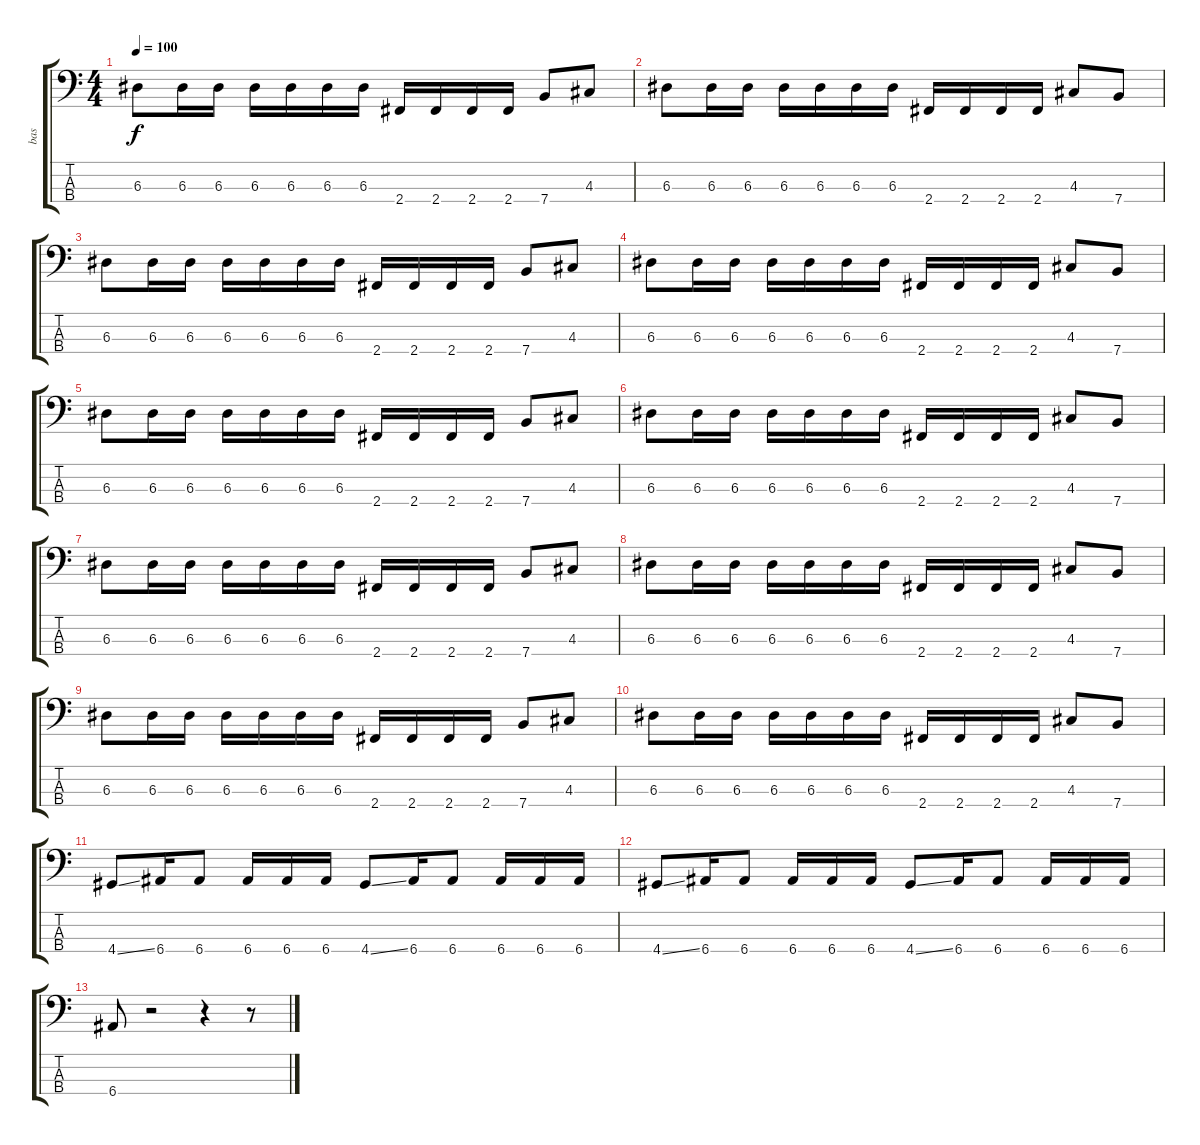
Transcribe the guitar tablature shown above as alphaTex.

\track ("bas" "bas") {instrument electricbasspick}
\staff {score tabs}
\tuning (G2 D2 A1 E1) {hide}
\ts (4 4)
\tempo 100
\clef f4
\ks c
6.3.8{dy f} 6.3.16 6.3.16 6.3.16 6.3.16 6.3.16 6.3.16 2.4.16 2.4.16 2.4.16 2.4.16 7.4.8 4.3.8 |
6.3.8 6.3.16 6.3.16 6.3.16 6.3.16 6.3.16 6.3.16 2.4.16 2.4.16 2.4.16 2.4.16 4.3.8 7.4.8 |
6.3.8 6.3.16 6.3.16 6.3.16 6.3.16 6.3.16 6.3.16 2.4.16 2.4.16 2.4.16 2.4.16 7.4.8 4.3.8 |
6.3.8 6.3.16 6.3.16 6.3.16 6.3.16 6.3.16 6.3.16 2.4.16 2.4.16 2.4.16 2.4.16 4.3.8 7.4.8 |
6.3.8 6.3.16 6.3.16 6.3.16 6.3.16 6.3.16 6.3.16 2.4.16 2.4.16 2.4.16 2.4.16 7.4.8 4.3.8 |
6.3.8 6.3.16 6.3.16 6.3.16 6.3.16 6.3.16 6.3.16 2.4.16 2.4.16 2.4.16 2.4.16 4.3.8 7.4.8 |
6.3.8 6.3.16 6.3.16 6.3.16 6.3.16 6.3.16 6.3.16 2.4.16 2.4.16 2.4.16 2.4.16 7.4.8 4.3.8 |
6.3.8 6.3.16 6.3.16 6.3.16 6.3.16 6.3.16 6.3.16 2.4.16 2.4.16 2.4.16 2.4.16 4.3.8 7.4.8 |
6.3.8 6.3.16 6.3.16 6.3.16 6.3.16 6.3.16 6.3.16 2.4.16 2.4.16 2.4.16 2.4.16 7.4.8 4.3.8 |
6.3.8 6.3.16 6.3.16 6.3.16 6.3.16 6.3.16 6.3.16 2.4.16 2.4.16 2.4.16 2.4.16 4.3.8 7.4.8 |
4.4{ss}.8 6.4.16 6.4.8 6.4.16 6.4.16 6.4.16 4.4{ss}.8 6.4.16 6.4.8 6.4.16 6.4.16 6.4.16 |
4.4{ss}.8 6.4.16 6.4.8 6.4.16 6.4.16 6.4.16 4.4{ss}.8 6.4.16 6.4.8 6.4.16 6.4.16 6.4.16 |
6.4.8 r.2 r.4 r.8
